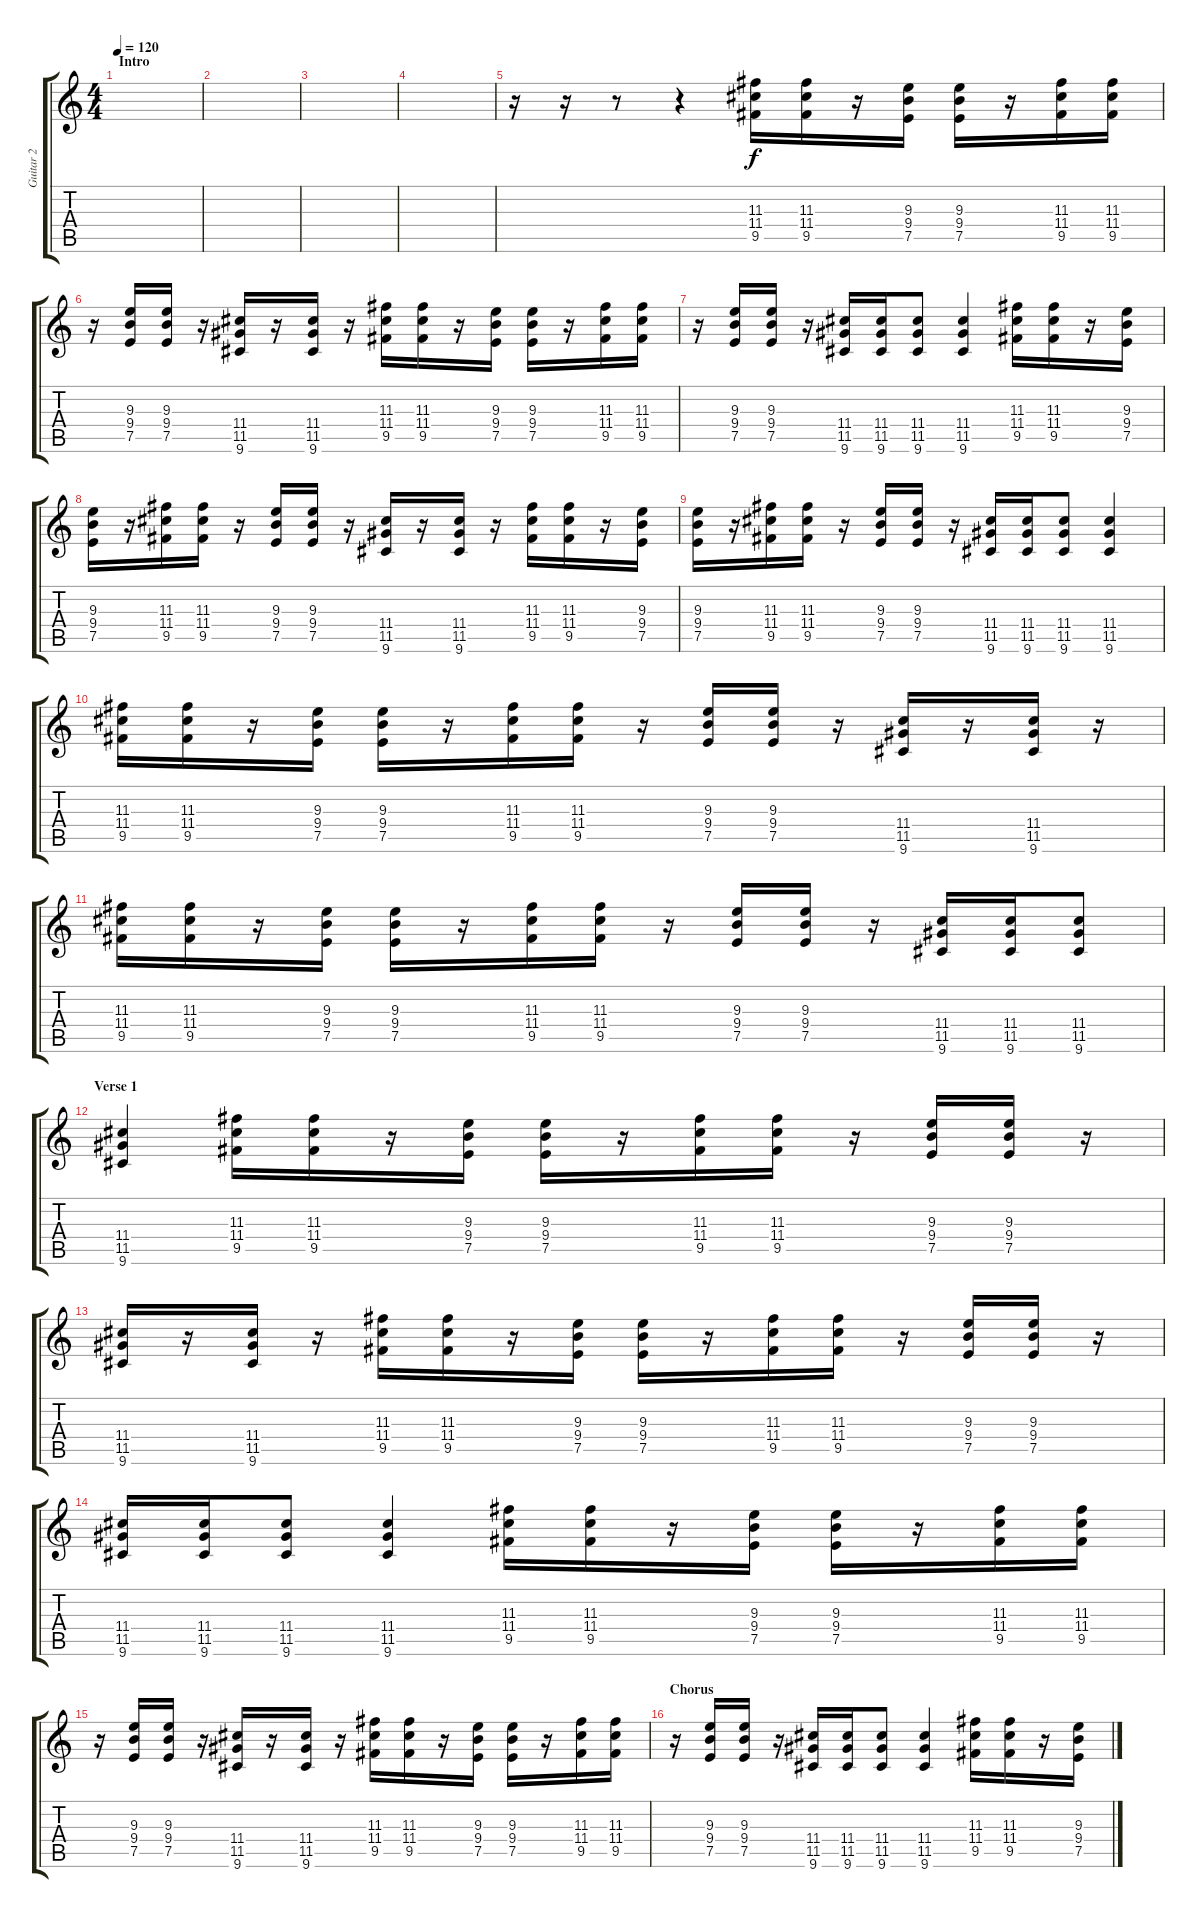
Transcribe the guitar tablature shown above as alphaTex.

\track ("Guitar 2" "Guitar 2") {instrument distortionguitar}
\staff {score tabs}
\tuning (E4 B3 G3 D3 A2 E2) {hide}
\ts (4 4)
\section ("" "Intro")
\tempo 120
\clef g2
\ks c
|
|
|
|
r.16 r.16 r.8 r.4 (11.3 11.4 9.5).16 (11.3 11.4 9.5).16 r.16 (9.3 9.4 7.5).16 (9.3 9.4 7.5).16 r.16 (11.3 11.4 9.5).16 (11.3 11.4 9.5).16 |
r.16 (9.3 9.4 7.5).16 (9.3 9.4 7.5).16 r.16 (11.4 11.5 9.6).16 r.16 (11.4 11.5 9.6).16 r.16 (11.3 11.4 9.5).16 (11.3 11.4 9.5).16 r.16 (9.3 9.4 7.5).16 (9.3 9.4 7.5).16 r.16 (11.3 11.4 9.5).16 (11.3 11.4 9.5).16 |
r.16 (9.3 9.4 7.5).16 (9.3 9.4 7.5).16 r.16 (11.4 11.5 9.6).16 (11.4 11.5 9.6).16 (11.4 11.5 9.6).8 (11.4 11.5 9.6).4 (11.3 11.4 9.5).16 (11.3 11.4 9.5).16 r.16 (9.3 9.4 7.5).16 |
(9.3 9.4 7.5).16 r.16 (11.3 11.4 9.5).16 (11.3 11.4 9.5).16 r.16 (9.3 9.4 7.5).16 (9.3 9.4 7.5).16 r.16 (11.4 11.5 9.6).16 r.16 (11.4 11.5 9.6).16 r.16 (11.3 11.4 9.5).16 (11.3 11.4 9.5).16 r.16 (9.3 9.4 7.5).16 |
(9.3 9.4 7.5).16 r.16 (11.3 11.4 9.5).16 (11.3 11.4 9.5).16 r.16 (9.3 9.4 7.5).16 (9.3 9.4 7.5).16 r.16 (11.4 11.5 9.6).16 (11.4 11.5 9.6).16 (11.4 11.5 9.6).8 (11.4 11.5 9.6).4 |
(11.3 11.4 9.5).16 (11.3 11.4 9.5).16 r.16 (9.3 9.4 7.5).16 (9.3 9.4 7.5).16 r.16 (11.3 11.4 9.5).16 (11.3 11.4 9.5).16 r.16 (9.3 9.4 7.5).16 (9.3 9.4 7.5).16 r.16 (11.4 11.5 9.6).16 r.16 (11.4 11.5 9.6).16 r.16 |
(11.3 11.4 9.5).16 (11.3 11.4 9.5).16 r.16 (9.3 9.4 7.5).16 (9.3 9.4 7.5).16 r.16 (11.3 11.4 9.5).16 (11.3 11.4 9.5).16 r.16 (9.3 9.4 7.5).16 (9.3 9.4 7.5).16 r.16 (11.4 11.5 9.6).16 (11.4 11.5 9.6).16 (11.4 11.5 9.6).8 |
\section ("" "Verse 1")
(11.4 11.5 9.6).4 (11.3 11.4 9.5).16 (11.3 11.4 9.5).16 r.16 (9.3 9.4 7.5).16 (9.3 9.4 7.5).16 r.16 (11.3 11.4 9.5).16 (11.3 11.4 9.5).16 r.16 (9.3 9.4 7.5).16 (9.3 9.4 7.5).16 r.16 |
(11.4 11.5 9.6).16 r.16 (11.4 11.5 9.6).16 r.16 (11.3 11.4 9.5).16 (11.3 11.4 9.5).16 r.16 (9.3 9.4 7.5).16 (9.3 9.4 7.5).16 r.16 (11.3 11.4 9.5).16 (11.3 11.4 9.5).16 r.16 (9.3 9.4 7.5).16 (9.3 9.4 7.5).16 r.16 |
(11.4 11.5 9.6).16 (11.4 11.5 9.6).16 (11.4 11.5 9.6).8 (11.4 11.5 9.6).4 (11.3 11.4 9.5).16 (11.3 11.4 9.5).16 r.16 (9.3 9.4 7.5).16 (9.3 9.4 7.5).16 r.16 (11.3 11.4 9.5).16 (11.3 11.4 9.5).16 |
r.16 (9.3 9.4 7.5).16 (9.3 9.4 7.5).16 r.16 (11.4 11.5 9.6).16 r.16 (11.4 11.5 9.6).16 r.16 (11.3 11.4 9.5).16 (11.3 11.4 9.5).16 r.16 (9.3 9.4 7.5).16 (9.3 9.4 7.5).16 r.16 (11.3 11.4 9.5).16 (11.3 11.4 9.5).16 |
\section ("" "Chorus")
r.16 (9.3 9.4 7.5).16 (9.3 9.4 7.5).16 r.16 (11.4 11.5 9.6).16 (11.4 11.5 9.6).16 (11.4 11.5 9.6).8 (11.4 11.5 9.6).4 (11.3 11.4 9.5).16 (11.3 11.4 9.5).16 r.16 (9.3 9.4 7.5).16
